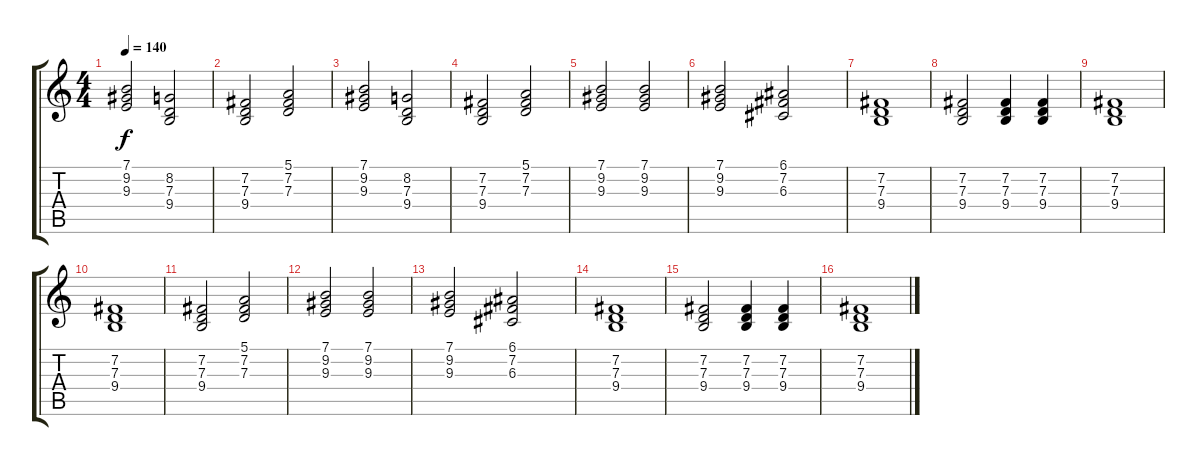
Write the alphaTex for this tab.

\track "" {instrument stringensemble1}
\staff {score tabs}
\tuning (E4 B3 G3 D3 A2 E2) {hide}
\ts (4 4)
\tempo 140
\clef g2
\ks c
(7.1 9.2 9.3).2{dy f} (8.2 7.3 9.4).2 |
(7.2 7.3 9.4).2 (5.1 7.2 7.3).2 |
(7.1 9.2 9.3).2 (8.2 7.3 9.4).2 |
(7.2 7.3 9.4).2 (5.1 7.2 7.3).2 |
(7.1 9.2 9.3).2 (7.1 9.2 9.3).2 |
(7.1 9.2 9.3).2 (6.1 7.2 6.3).2 |
(7.2 7.3 9.4).1 |
(7.2 7.3 9.4).2 (7.2 7.3 9.4).4 (7.2 7.3 9.4).4 |
(7.2 7.3 9.4).1 |
(7.2 7.3 9.4).1 |
(7.2 7.3 9.4).2 (5.1 7.2 7.3).2 |
(7.1 9.2 9.3).2 (7.1 9.2 9.3).2 |
(7.1 9.2 9.3).2 (6.1 7.2 6.3).2 |
(7.2 7.3 9.4).1 |
(7.2 7.3 9.4).2 (7.2 7.3 9.4).4 (7.2 7.3 9.4).4 |
(7.2 7.3 9.4).1
